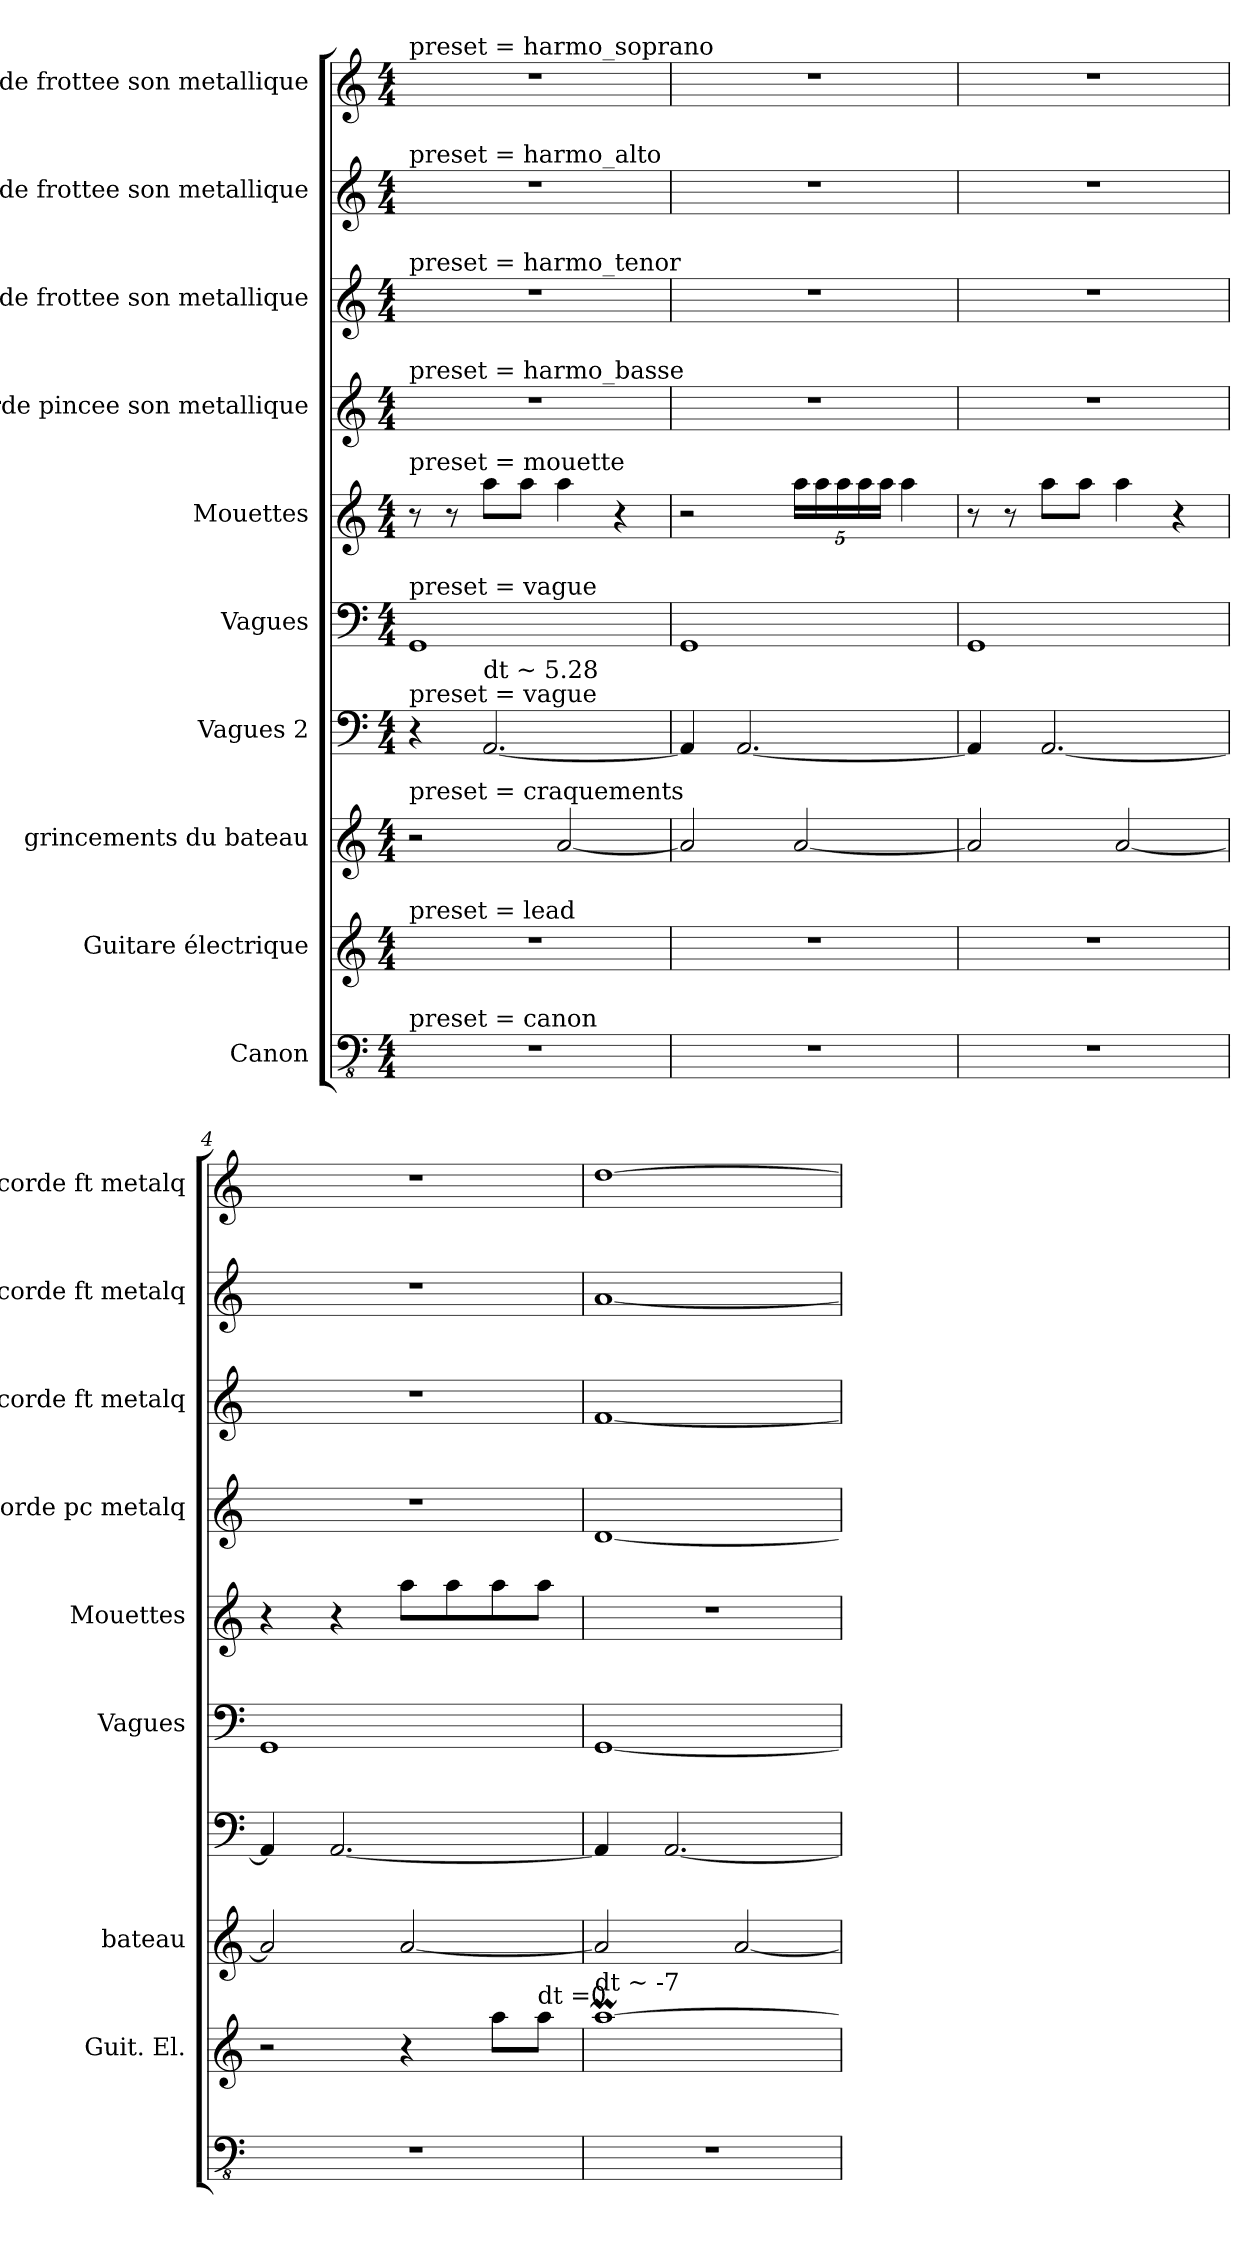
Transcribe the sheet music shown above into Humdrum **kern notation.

**kern	**kern	**kern	**kern	**kern	**kern	**kern	**kern	**kern	**kern
*part10	*part9	*part8	*part7	*part6	*part5	*part4	*part3	*part2	*part1
*staff10	*staff9	*staff8	*staff7	*staff6	*staff5	*staff4	*staff3	*staff2	*staff1
*I"Canon	*I"Guitare électrique	*I"grincements du bateau	*I"Vagues 2	*I"Vagues	*I"Mouettes	*I"corde pincee son metallique	*I"corde frottee son metallique	*I"corde frottee son metallique	*I"corde frottee  son metallique
*	*I'Guit. El.	*I'bateau	*	*I'Vagues	*I'Mouettes	*I'corde pc metalq	*I'corde ft metalq	*I'corde ft metalq	*I'corde ft metalq
*clefFv4	*clefG2	*clefG2	*clefF4	*clefF4	*clefG2	*clefG2	*clefG2	*clefG2	*clefG2
*k[]	*k[]	*k[]	*k[]	*k[]	*k[]	*k[]	*k[]	*k[]	*k[]
*M4/4	*M4/4	*M4/4	*M4/4	*M4/4	*M4/4	*M4/4	*M4/4	*M4/4	*M4/4
=1	=1	=1	=1	=1	=1	=1	=1	=1	=1
!	!	!	!	!	!	!	!	!	!LO:TX:a:t=preset = harmo_soprano
!	!	!	!	!	!	!	!	!LO:TX:a:t=preset = harmo_alto	!
!	!	!	!	!	!	!	!LO:TX:a:t=preset = harmo_tenor	!	!
!	!	!	!	!	!	!LO:TX:a:t=preset = harmo_basse	!	!	!
!	!	!	!	!	!LO:TX:a:t=preset = mouette	!	!	!	!
!	!	!	!	!LO:TX:a:t=preset = vague	!	!	!	!	!
!	!	!	!LO:TX:a:t=preset = vague	!	!	!	!	!	!
!	!	!LO:TX:a:t=preset = craquements	!	!	!	!	!	!	!
!	!LO:TX:a:t=preset = lead	!	!	!	!	!	!	!	!
!LO:TX:a:t=preset = canon	!	!	!	!	!	!	!	!	!
1r	1r	2r	4r	1GG	8r	1r	1r	1r	1r
.	.	.	.	.	8r	.	.	.	.
!	!	!	!LO:TX:a:t=dt ~ 5.28	!	!	!	!	!	!
.	.	.	[2.AA/	.	8aa\L	.	.	.	.
.	.	.	.	.	8aa\J	.	.	.	.
.	.	[2a/	.	.	4aa\	.	.	.	.
.	.	.	.	.	4r	.	.	.	.
=2	=2	=2	=2	=2	=2	=2	=2	=2	=2
1r	1r	2a/]	4AA/]	1GG	2r	1r	1r	1r	1r
.	.	.	[2.AA/	.	.	.	.	.	.
*	*	*	*	*	*Xbrackettup	*	*	*	*
.	.	[2a/	.	.	20aa\LL	.	.	.	.
.	.	.	.	.	20aa\	.	.	.	.
.	.	.	.	.	20aa\	.	.	.	.
.	.	.	.	.	20aa\	.	.	.	.
.	.	.	.	.	20aa\JJ	.	.	.	.
.	.	.	.	.	4aa\	.	.	.	.
=3	=3	=3	=3	=3	=3	=3	=3	=3	=3
1r	1r	2a/]	4AA/]	1GG	8r	1r	1r	1r	1r
.	.	.	.	.	8r	.	.	.	.
.	.	.	[2.AA/	.	8aa\L	.	.	.	.
.	.	.	.	.	8aa\J	.	.	.	.
.	.	[2a/	.	.	4aa\	.	.	.	.
.	.	.	.	.	4r	.	.	.	.
=4	=4	=4	=4	=4	=4	=4	=4	=4	=4
1r	2r	2a/]	4AA/]	1GG	4r	1r	1r	1r	1r
.	.	.	[2.AA/	.	4r	.	.	.	.
.	4r	[2a/	.	.	8aa\L	.	.	.	.
.	.	.	.	.	8aa\	.	.	.	.
.	8aa\L	.	.	.	8aa\	.	.	.	.
!	!LO:TX:a:t=dt =0	!	!	!	!	!	!	!	!
.	8aa\J	.	.	.	8aa\J	.	.	.	.
=5	=5	=5	=5	=5	=5	=5	=5	=5	=5
!	!LO:TX:a:t=dt ~ -7	!	!	!	!	!	!	!	!
1r	[1aaM	2a/]	4AA/]	[1GG	1r	[1d	[1f	[1a	[1dd
.	.	.	[2.AA/	.	.	.	.	.	.
.	.	[2a/	.	.	.	.	.	.	.
=	=	=	=	=	=	=	=	=	=
*-	*-	*-	*-	*-	*-	*-	*-	*-	*-
